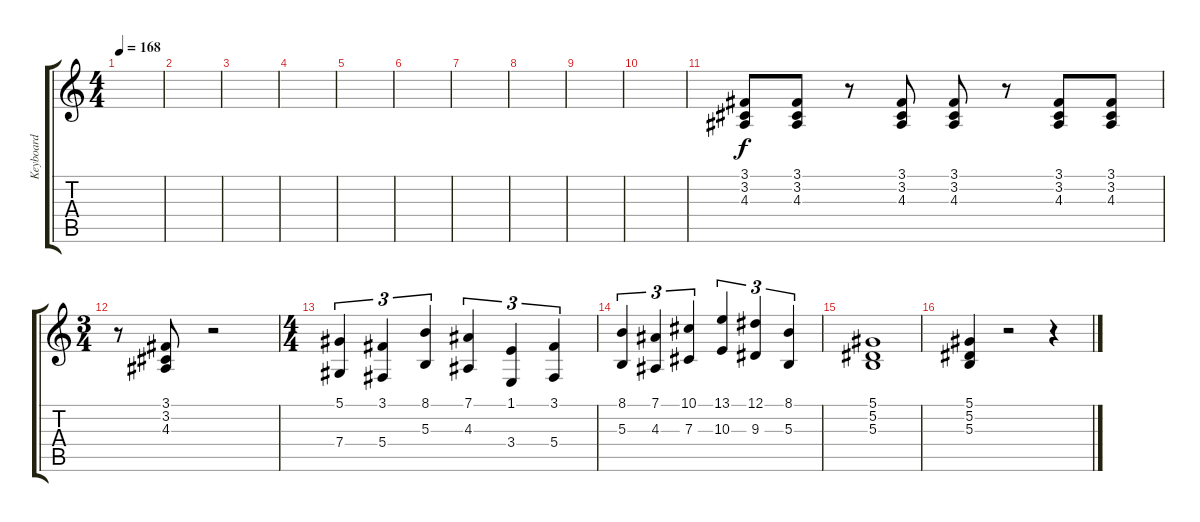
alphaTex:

\track ("Keyboard" "Keyboard") {instrument harpsichord}
\staff {score tabs}
\tuning (Eb4 Bb3 Gb3 Db3 Ab2 Eb2) {hide}
\ts (4 4)
\tempo 168
\clef g2
\ks aminor
|
|
|
|
|
|
|
|
|
|
(3.1 3.2 4.3).8{dy f} (3.1 3.2 4.3).8 r.8 (3.1 3.2 4.3).8 (3.1 3.2 4.3).8 r.8 (3.1 3.2 4.3).8 (3.1 3.2 4.3).8 |
\ts (3 4)
r.8 (3.1 3.2 4.3).8 r.2 |
\ts (4 4)
(5.1 7.4).4{tu (3 2)} (3.1 5.4).4{tu (3 2)} (8.1 5.3).4{tu (3 2)} (7.1 4.3).4{tu (3 2)} (1.1 3.4).4{tu (3 2)} (3.1 5.4).4{tu (3 2)} |
(8.1 5.3).4{tu (3 2)} (7.1 4.3).4{tu (3 2)} (10.1 7.3).4{tu (3 2)} (13.1 10.3).4{tu (3 2)} (12.1 9.3).4{tu (3 2)} (8.1 5.3).4{tu (3 2)} |
(5.1 5.2 5.3).1 |
(5.1 5.2 5.3).4 r.2 r.4
